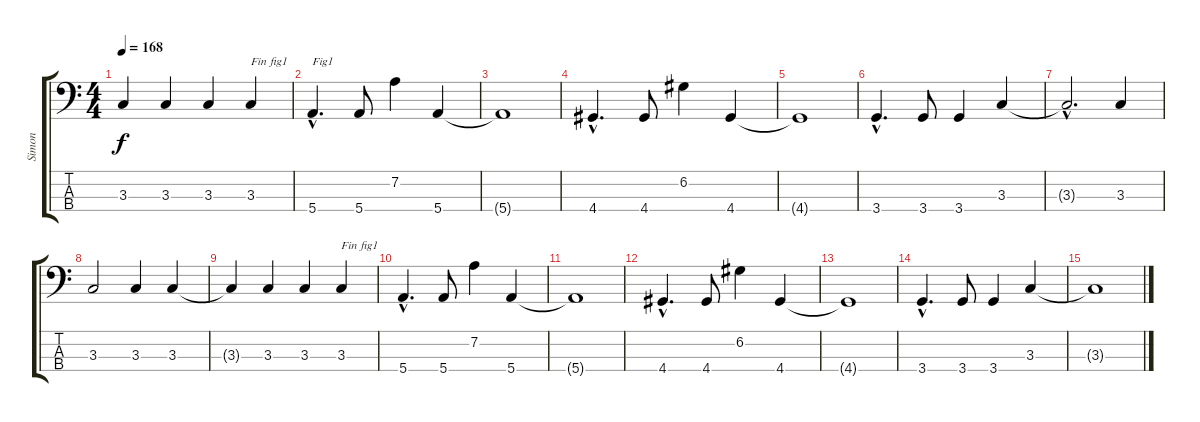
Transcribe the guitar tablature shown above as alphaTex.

\track ("Simon" "Simon") {instrument acousticbass}
\staff {score tabs}
\tuning (G2 D2 A1 E1) {hide}
\ts (4 4)
\tempo 168
\clef f4
\ks c
3.3{t}.4{dy f} 3.3.4 3.3.4 3.3.4{txt "Fin fig1"} |
5.4{hac}.4{d txt "Fig1"} 5.4.8 7.2.4 5.4.4 |
5.4{t}.1 |
4.4{hac}.4{d} 4.4.8 6.2.4 4.4.4 |
4.4{t}.1 |
3.4{hac}.4{d} 3.4.8 3.4.4 3.3.4 |
3.3{hac t}.2{d} 3.3.4 |
3.3.2 3.3.4 3.3.4 |
3.3{t}.4 3.3.4 3.3.4 3.3.4{txt "Fin fig1"} |
5.4{hac}.4{d} 5.4.8 7.2.4 5.4.4 |
5.4{t}.1 |
4.4{hac}.4{d} 4.4.8 6.2.4 4.4.4 |
4.4{t}.1 |
3.4{hac}.4{d} 3.4.8 3.4.4 3.3.4 |
3.3{t}.1
